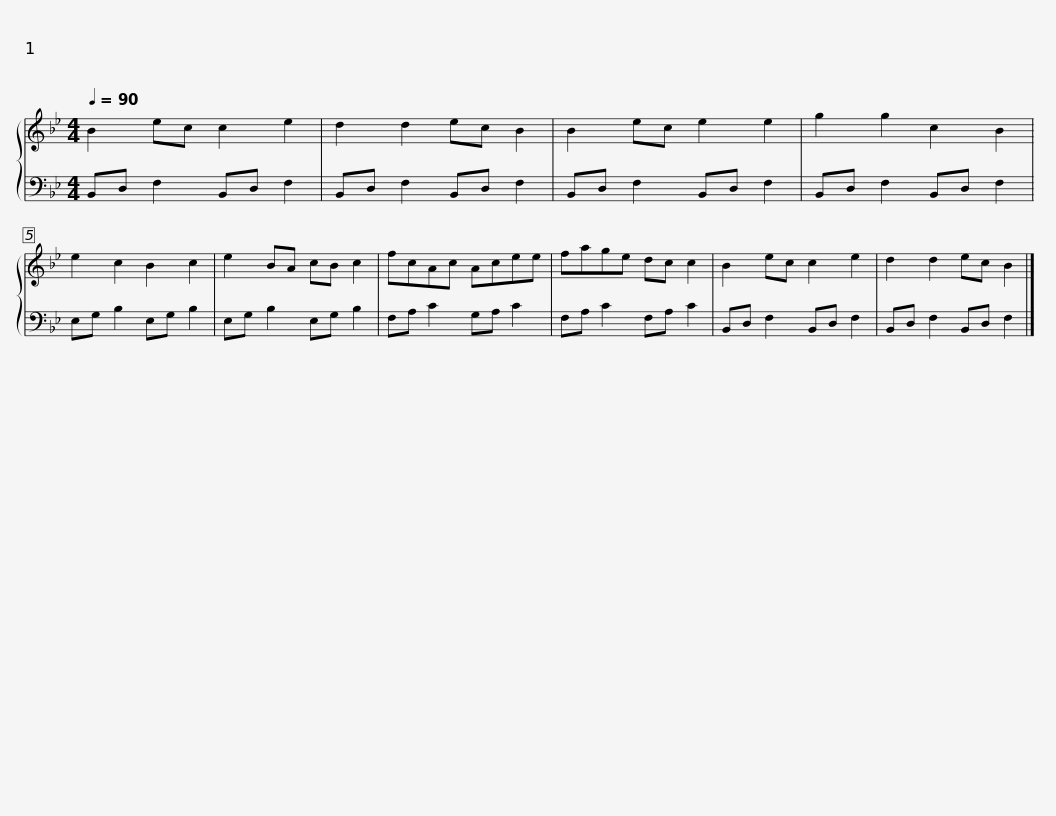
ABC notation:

X:1
%%score { 1 | 2 }
L:1/8
Q:1/4=90
M:4/4
I:linebreak $
K:Bb
V:1 treble
V:2 bass
V:1
 B2 ec c2 e2 | d2 d2 ec B2 | B2 ec e2 e2 | g2 g2 c2 B2 | e2 c2 B2 c2 | %5
 e2 BA cB c2 |$ fcAc Acee | fage dc c2 | B2 ec c2 e2 | d2 d2 ec B2 |] %10
V:2
 B,,D, F,2 B,,D, F,2 | B,,D, F,2 B,,D, F,2 | B,,D, F,2 B,,D, F,2 | B,,D, F,2 B,,D, F,2 | E,G, B,2 E,G, B,2 | %5
 E,G, B,2 E,G, B,2 |$ F,A, C2 G,A, C2 | F,A, C2 F,A, C2 | B,,D, F,2 B,,D, F,2 | B,,D, F,2 B,,D, F,2 |] %10
